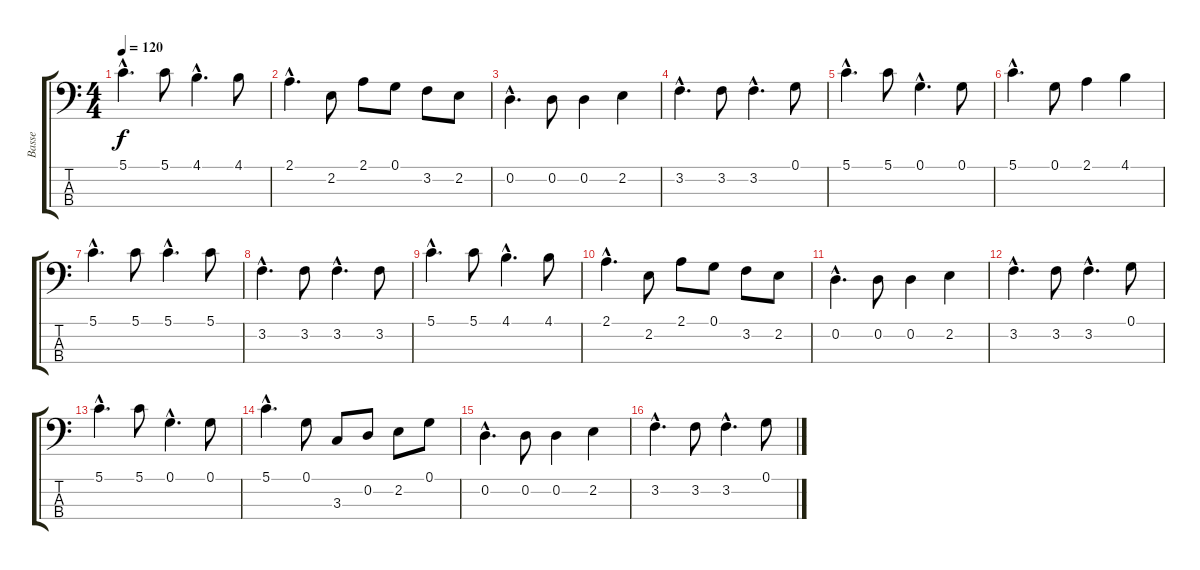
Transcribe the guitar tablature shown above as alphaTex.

\track ("Basse" "Basse") {instrument electricbassfinger}
\staff {score tabs}
\tuning (G2 D2 A1 E1) {hide}
\ts (4 4)
\tempo 120
\clef f4
\ks c
5.1{hac}.4{d dy f} 5.1.8 4.1{hac}.4{d} 4.1.8 |
2.1{hac}.4{d} 2.2.8 2.1.8 0.1.8 3.2.8 2.2.8 |
0.2{hac}.4{d} 0.2.8 0.2.4 2.2.4 |
3.2{hac}.4{d} 3.2.8 3.2{hac}.4{d} 0.1.8 |
5.1{hac}.4{d} 5.1.8 0.1{hac}.4{d} 0.1.8 |
5.1{hac}.4{d} 0.1.8 2.1.4 4.1.4 |
5.1{hac}.4{d} 5.1.8 5.1{hac}.4{d} 5.1.8 |
3.2{hac}.4{d} 3.2.8 3.2{hac}.4{d} 3.2.8 |
5.1{hac}.4{d} 5.1.8 4.1{hac}.4{d} 4.1.8 |
2.1{hac}.4{d} 2.2.8 2.1.8 0.1.8 3.2.8 2.2.8 |
0.2{hac}.4{d} 0.2.8 0.2.4 2.2.4 |
3.2{hac}.4{d} 3.2.8 3.2{hac}.4{d} 0.1.8 |
5.1{hac}.4{d} 5.1.8 0.1{hac}.4{d} 0.1.8 |
5.1{hac}.4{d} 0.1.8 3.3.8 0.2.8 2.2.8 0.1.8 |
0.2{hac}.4{d} 0.2.8 0.2.4 2.2.4 |
3.2{hac}.4{d} 3.2.8 3.2{hac}.4{d} 0.1.8
